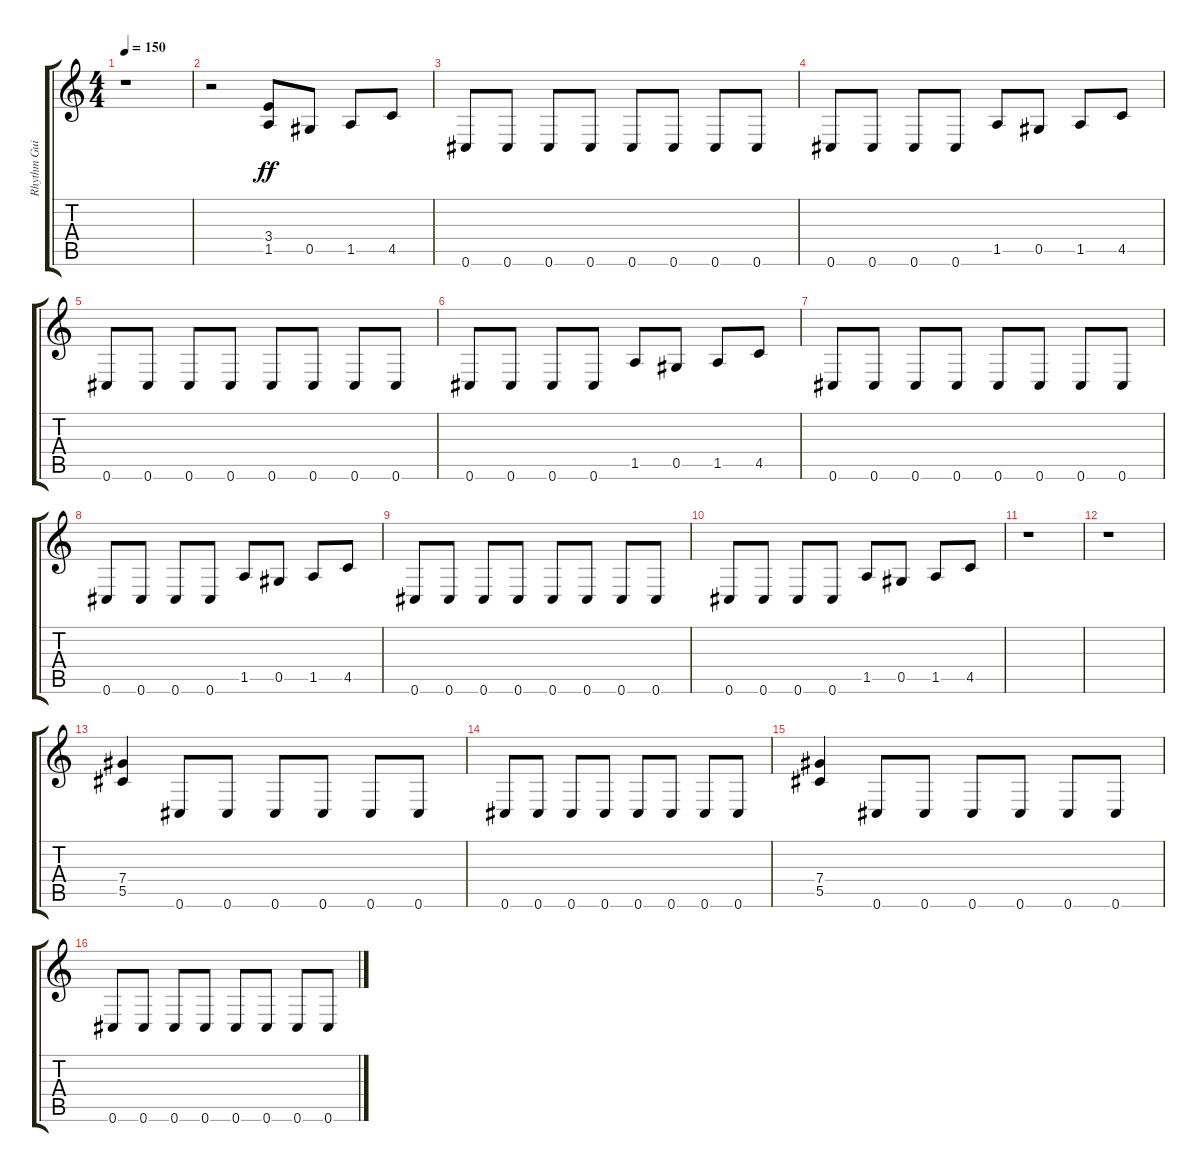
\track ("Rhythm Guitar" "Rhythm Gui") {instrument overdrivenguitar}
\staff {score tabs}
\tuning (Eb4 Bb3 Gb3 Db3 Ab2 Db2) {hide}
\ts (4 4)
\tempo 150
\clef g2
\ks c
r.1{dy ff instrument overdrivenguitar} |
r.2 (3.4 1.5).8 0.5.8 1.5.8 4.5.8 |
0.6.8 0.6.8 0.6.8 0.6.8 0.6.8 0.6.8 0.6.8 0.6.8 |
0.6.8 0.6.8 0.6.8 0.6.8 1.5.8 0.5.8 1.5.8 4.5.8 |
0.6.8 0.6.8 0.6.8 0.6.8 0.6.8 0.6.8 0.6.8 0.6.8 |
0.6.8 0.6.8 0.6.8 0.6.8 1.5.8 0.5.8 1.5.8 4.5.8 |
0.6.8 0.6.8 0.6.8 0.6.8 0.6.8 0.6.8 0.6.8 0.6.8 |
0.6.8 0.6.8 0.6.8 0.6.8 1.5.8 0.5.8 1.5.8 4.5.8 |
0.6.8 0.6.8 0.6.8 0.6.8 0.6.8 0.6.8 0.6.8 0.6.8 |
0.6.8 0.6.8 0.6.8 0.6.8 1.5.8 0.5.8 1.5.8 4.5.8 |
r.1 |
r.1 |
(7.4 5.5).4 0.6.8 0.6.8 0.6.8 0.6.8 0.6.8 0.6.8 |
0.6.8 0.6.8 0.6.8 0.6.8 0.6.8 0.6.8 0.6.8 0.6.8 |
(7.4 5.5).4 0.6.8 0.6.8 0.6.8 0.6.8 0.6.8 0.6.8 |
0.6.8 0.6.8 0.6.8 0.6.8 0.6.8 0.6.8 0.6.8 0.6.8
